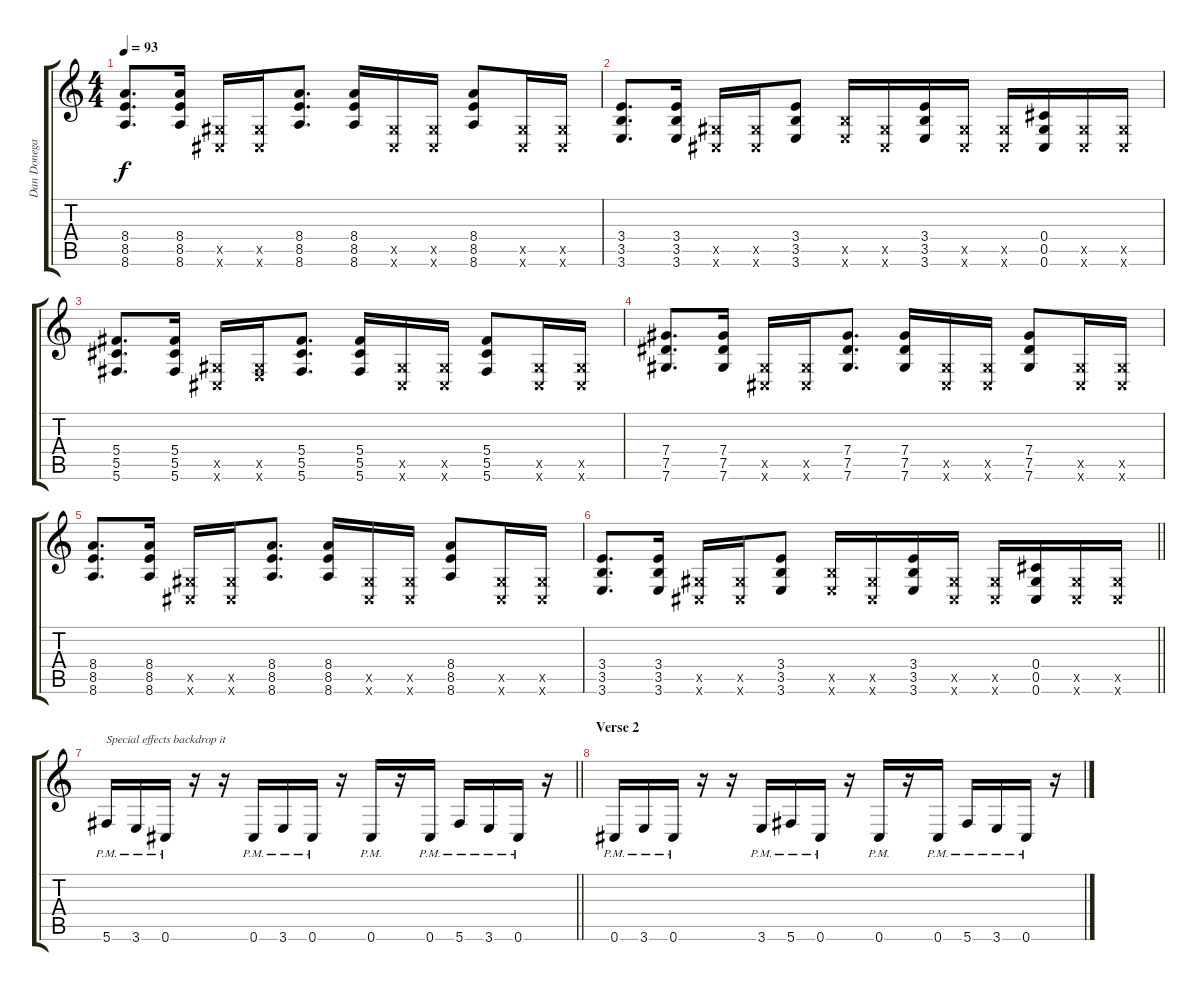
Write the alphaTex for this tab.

\track ("Dan Donegan" "Dan Donega") {instrument distortionguitar}
\staff {score tabs}
\tuning (Eb4 Bb3 Gb3 Db3 Ab2 Db2) {hide}
\ts (4 4)
\tempo 93
\clef g2
\ks c
(8.4 8.5 8.6).8{d dy f} (8.4 8.5 8.6).16 (0.5{x} 0.6{x}).16 (0.5{x} 0.6{x}).16 (8.4 8.5 8.6).8{d} (8.4 8.5 8.6).16 (0.5{x} 0.6{x}).16 (0.5{x} 0.6{x}).16 (8.4 8.5 8.6).8 (0.5{x} 0.6{x}).16 (0.5{x} 0.6{x}).16 |
(3.4 3.5 3.6).8{d} (3.4 3.5 3.6).16 (0.5{x} 0.6{x}).16 (0.5{x} 0.6{x}).16 (3.4 3.5 3.6).8 (3.5{x} 3.6{x}).16 (0.5{x} 0.6{x}).16 (3.4 3.5 3.6).16 (0.5{x} 0.6{x}).16 (0.5{x} 0.6{x}).16 (0.4 0.5 0.6).16 (0.5{x} 0.6{x}).16 (0.5{x} 0.6{x}).16 |
(5.4 5.5 5.6).8{d} (5.4 5.5 5.6).16 (0.5{x} 0.6{x}).16 (0.5{x} 3.6{x}).16 (5.4 5.5 5.6).8{d} (5.4 5.5 5.6).16 (0.5{x} 0.6{x}).16 (0.5{x} 0.6{x}).16 (5.4 5.5 5.6).8 (0.5{x} 0.6{x}).16 (0.5{x} 0.6{x}).16 |
(7.4 7.5 7.6).8{d} (7.4 7.5 7.6).16 (0.5{x} 0.6{x}).16 (0.5{x} 0.6{x}).16 (7.4 7.5 7.6).8{d} (7.4 7.5 7.6).16 (0.5{x} 0.6{x}).16 (0.5{x} 0.6{x}).16 (7.4 7.5 7.6).8 (0.5{x} 0.6{x}).16 (0.5{x} 0.6{x}).16 |
(8.4 8.5 8.6).8{d} (8.4 8.5 8.6).16 (0.5{x} 0.6{x}).16 (0.5{x} 0.6{x}).16 (8.4 8.5 8.6).8{d} (8.4 8.5 8.6).16 (0.5{x} 0.6{x}).16 (0.5{x} 0.6{x}).16 (8.4 8.5 8.6).8 (0.5{x} 0.6{x}).16 (0.5{x} 0.6{x}).16 |
\barLineRight lightlight
(3.4 3.5 3.6).8{d} (3.4 3.5 3.6).16 (0.5{x} 0.6{x}).16 (0.5{x} 0.6{x}).16 (3.4 3.5 3.6).8 (3.5{x} 3.6{x}).16 (0.5{x} 0.6{x}).16 (3.4 3.5 3.6).16 (0.5{x} 0.6{x}).16 (0.5{x} 0.6{x}).16 (0.4 0.5 0.6).16 (0.5{x} 0.6{x}).16 (0.5{x} 0.6{x}).16 |
\barLineRight lightlight
5.6{pm}.16{txt "Special effects backdrop it"} 3.6{pm}.16 0.6{pm}.16 r.16 r.16 0.6{pm}.16 3.6{pm}.16 0.6{pm}.16 r.16 0.6{pm}.16 r.16 0.6{pm}.16 5.6{pm}.16 3.6{pm}.16 0.6{pm}.16 r.16 |
\section ("" "Verse 2")
0.6{pm}.16 3.6{pm}.16 0.6{pm}.16 r.16 r.16 3.6{pm}.16 5.6{pm}.16 0.6{pm}.16 r.16 0.6{pm}.16 r.16 0.6{pm}.16 5.6{pm}.16 3.6{pm}.16 0.6{pm}.16 r.16
